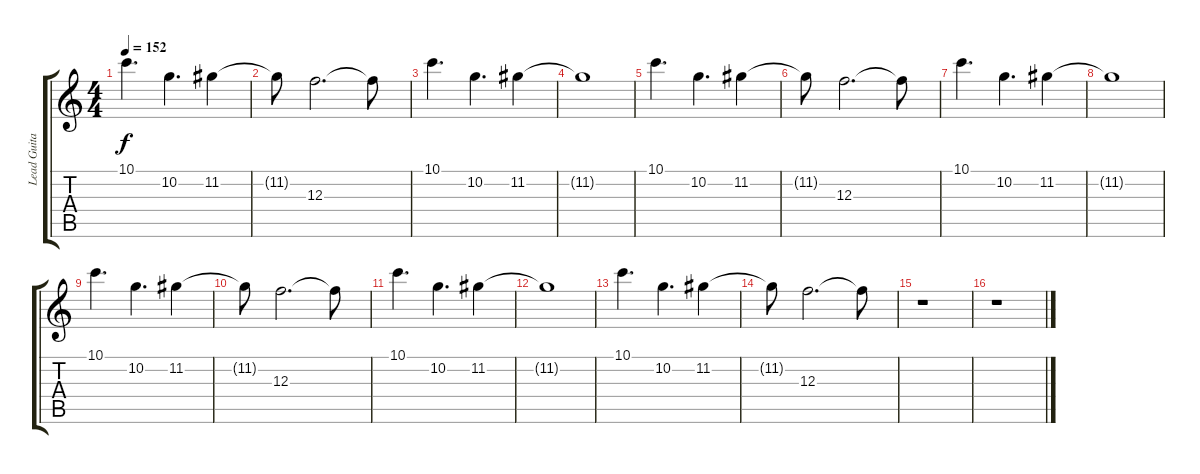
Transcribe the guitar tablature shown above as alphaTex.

\track ("Lead Guitar " "Lead Guita") {instrument distortionguitar}
\staff {score tabs}
\tuning (D4 A3 F3 C3 G2 C2) {hide}
\ts (4 4)
\tempo 152
\clef g2
\ks c
10.1.4{d dy f} 10.2.4{d} 11.2.4 |
11.2{t}.8 12.3.2{d} 12.3{t}.8 |
10.1.4{d} 10.2.4{d} 11.2.4 |
11.2{t}.1 |
10.1.4{d} 10.2.4{d} 11.2.4 |
11.2{t}.8 12.3.2{d} 12.3{t}.8 |
10.1.4{d} 10.2.4{d} 11.2.4 |
11.2{t}.1 |
10.1.4{d} 10.2.4{d} 11.2.4 |
11.2{t}.8 12.3.2{d} 12.3{t}.8 |
10.1.4{d} 10.2.4{d} 11.2.4 |
11.2{t}.1 |
10.1.4{d} 10.2.4{d} 11.2.4 |
11.2{t}.8 12.3.2{d} 12.3{t}.8 |
r.1 |
r.1
